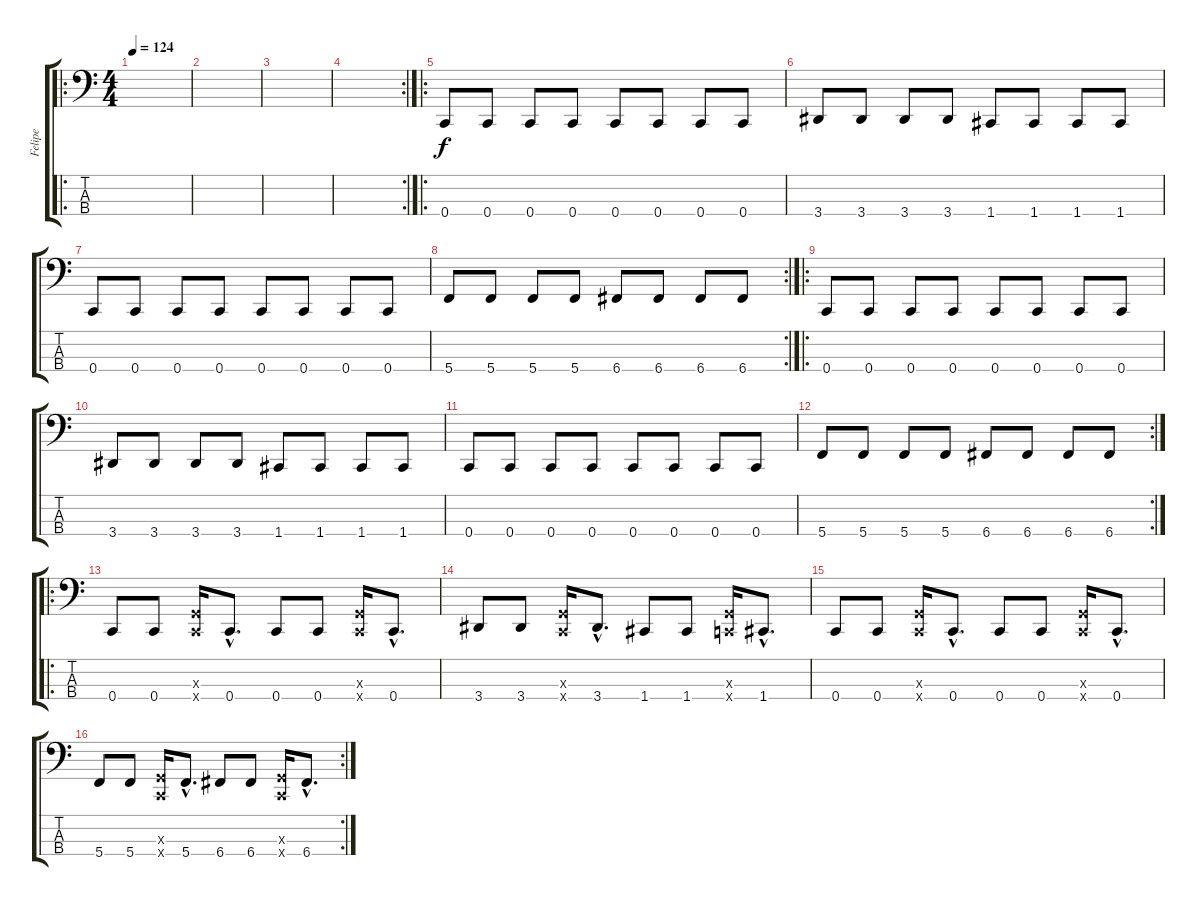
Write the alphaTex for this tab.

\track ("Felipe" "Felipe") {instrument electricbassfinger}
\staff {score tabs}
\tuning (F2 C2 G1 C1) {hide}
\ro
\ts (4 4)
\tempo 124
\clef f4
\ks c
|
|
|
\rc 2
|
\ro
0.4.8 0.4.8 0.4.8 0.4.8 0.4.8 0.4.8 0.4.8 0.4.8 |
3.4.8 3.4.8 3.4.8 3.4.8 1.4.8 1.4.8 1.4.8 1.4.8 |
0.4.8 0.4.8 0.4.8 0.4.8 0.4.8 0.4.8 0.4.8 0.4.8 |
\rc 2
5.4.8 5.4.8 5.4.8 5.4.8 6.4.8 6.4.8 6.4.8 6.4.8 |
\ro
0.4.8 0.4.8 0.4.8 0.4.8 0.4.8 0.4.8 0.4.8 0.4.8 |
3.4.8 3.4.8 3.4.8 3.4.8 1.4.8 1.4.8 1.4.8 1.4.8 |
0.4.8 0.4.8 0.4.8 0.4.8 0.4.8 0.4.8 0.4.8 0.4.8 |
\rc 2
5.4.8 5.4.8 5.4.8 5.4.8 6.4.8 6.4.8 6.4.8 6.4.8 |
\ro
0.4.8 0.4.8 (0.3{x} 0.4{x}).16 0.4{hac}.8{d} 0.4.8 0.4.8 (0.3{x} 0.4{x}).16 0.4{hac}.8{d} |
3.4.8 3.4.8 (0.3{x} 0.4{x}).16 3.4{hac}.8{d} 1.4.8 1.4.8 (0.3{x} 0.4{x}).16 1.4{hac}.8{d} |
0.4.8 0.4.8 (0.3{x} 0.4{x}).16 0.4{hac}.8{d} 0.4.8 0.4.8 (0.3{x} 0.4{x}).16 0.4{hac}.8{d} |
\rc 2
5.4.8 5.4.8 (0.3{x} 0.4{x}).16 5.4{hac}.8{d} 6.4.8 6.4.8 (0.3{x} 0.4{x}).16 6.4{hac}.8{d}
